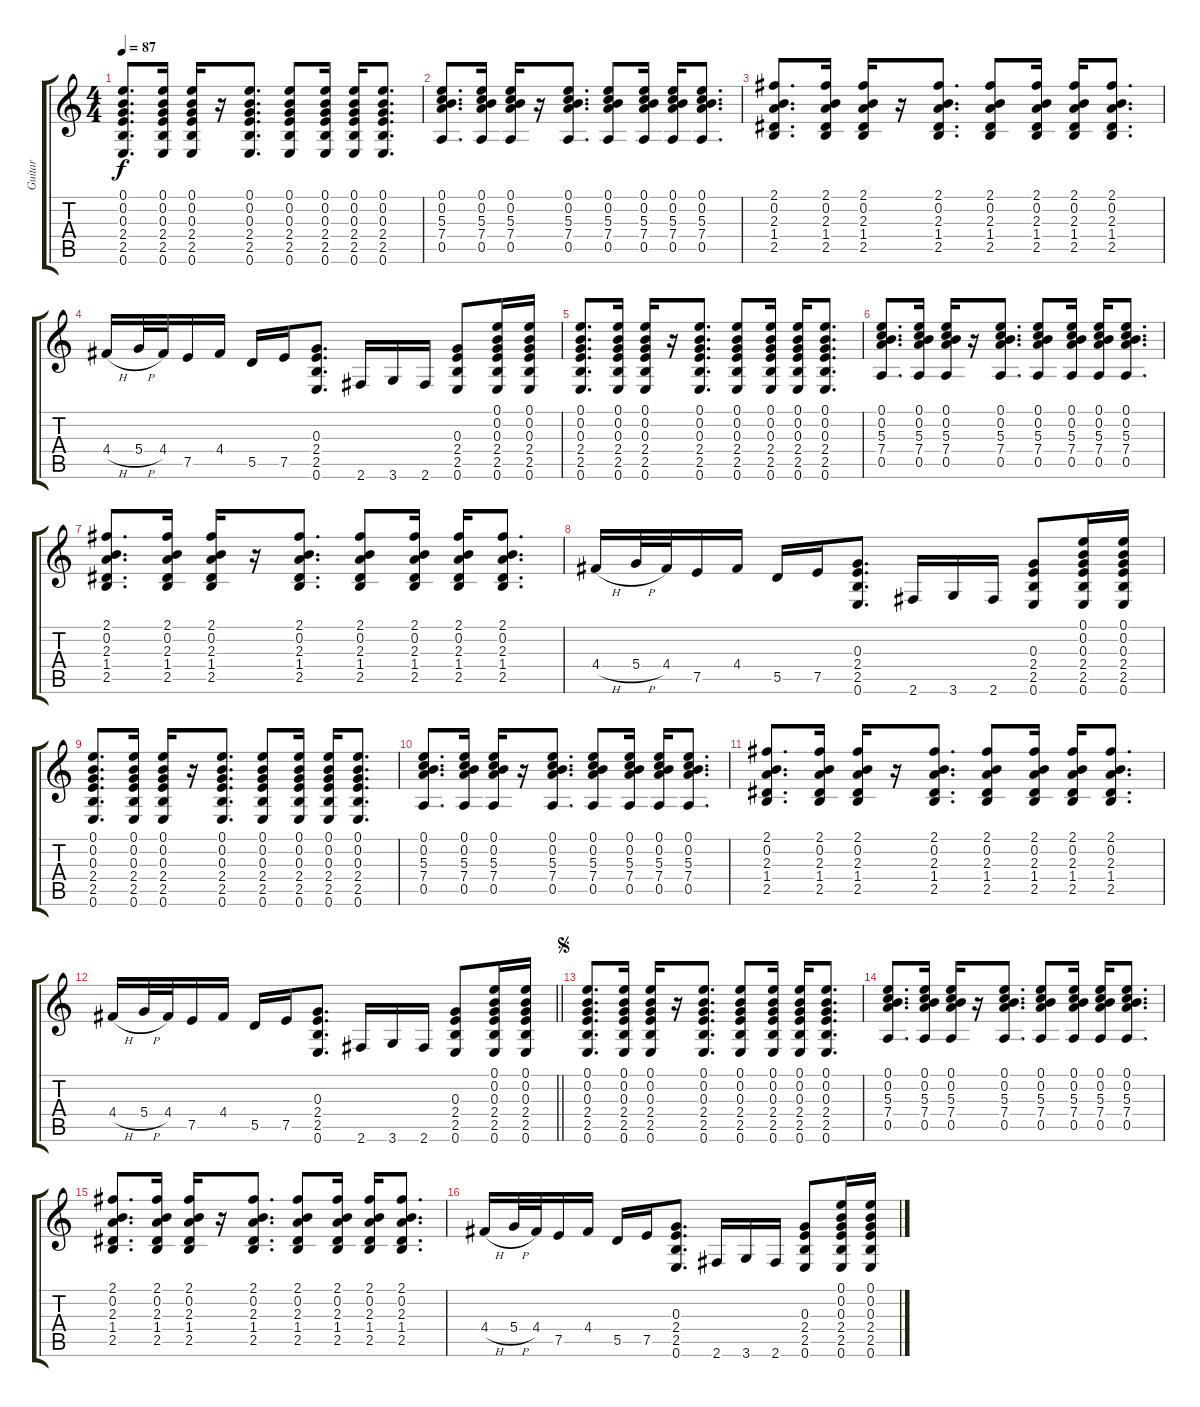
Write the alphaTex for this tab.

\track ("Guitar" "Guitar") {instrument acousticguitarnylon}
\staff {score tabs}
\tuning (E4 B3 G3 D3 A2 E2) {hide}
\ts (4 4)
\tempo 87
\clef g2
\ks c
(0.1 0.2 0.3 2.4 2.5 0.6).8{d dy f volume 0 instrument acousticguitarnylon} (0.1 0.2 0.3 2.4 2.5 0.6).16{volume 5} (0.1 0.2 0.3 2.4 2.5 0.6).16 r.16 (0.1 0.2 0.3 2.4 2.5 0.6).8{d} (0.1 0.2 0.3 2.4 2.5 0.6).8 (0.1 0.2 0.3 2.4 2.5 0.6).16 (0.1 0.2 0.3 2.4 2.5 0.6).16 (0.1 0.2 0.3 2.4 2.5 0.6).8{d} |
(0.1 0.2 5.3 7.4 0.5).8{d} (0.1 0.2 5.3 7.4 0.5).16 (0.1 0.2 5.3 7.4 0.5).16 r.16 (0.1 0.2 5.3 7.4 0.5).8{d} (0.1 0.2 5.3 7.4 0.5).8 (0.1 0.2 5.3 7.4 0.5).16 (0.1 0.2 5.3 7.4 0.5).16 (0.1 0.2 5.3 7.4 0.5).8{d} |
(2.1 0.2 2.3 1.4 2.5).8{d volume 8} (2.1 0.2 2.3 1.4 2.5).16 (2.1 0.2 2.3 1.4 2.5).16 r.16 (2.1 0.2 2.3 1.4 2.5).8{d} (2.1 0.2 2.3 1.4 2.5).8 (2.1 0.2 2.3 1.4 2.5).16 (2.1 0.2 2.3 1.4 2.5).16 (2.1 0.2 2.3 1.4 2.5).8{d} |
4.4{h}.16 5.4{h}.32 4.4.32 7.5.16 4.4.16 5.5.16 7.5.16 (0.3 2.4 2.5 0.6).8{d} 2.6.16 3.6.16 2.6.16 (0.3 2.4 2.5 0.6).8 (0.1 0.2 0.3 2.4 2.5 0.6).16 (0.1 0.2 0.3 2.4 2.5 0.6).16 |
(0.1 0.2 0.3 2.4 2.5 0.6).8{d volume 10} (0.1 0.2 0.3 2.4 2.5 0.6).16 (0.1 0.2 0.3 2.4 2.5 0.6).16 r.16 (0.1 0.2 0.3 2.4 2.5 0.6).8{d} (0.1 0.2 0.3 2.4 2.5 0.6).8 (0.1 0.2 0.3 2.4 2.5 0.6).16 (0.1 0.2 0.3 2.4 2.5 0.6).16 (0.1 0.2 0.3 2.4 2.5 0.6).8{d} |
(0.1 0.2 5.3 7.4 0.5).8{d} (0.1 0.2 5.3 7.4 0.5).16 (0.1 0.2 5.3 7.4 0.5).16 r.16 (0.1 0.2 5.3 7.4 0.5).8{d} (0.1 0.2 5.3 7.4 0.5).8 (0.1 0.2 5.3 7.4 0.5).16 (0.1 0.2 5.3 7.4 0.5).16 (0.1 0.2 5.3 7.4 0.5).8{d} |
(2.1 0.2 2.3 1.4 2.5).8{d volume 14} (2.1 0.2 2.3 1.4 2.5).16 (2.1 0.2 2.3 1.4 2.5).16 r.16 (2.1 0.2 2.3 1.4 2.5).8{d} (2.1 0.2 2.3 1.4 2.5).8 (2.1 0.2 2.3 1.4 2.5).16 (2.1 0.2 2.3 1.4 2.5).16 (2.1 0.2 2.3 1.4 2.5).8{d} |
4.4{h}.16 5.4{h}.32 4.4.32 7.5.16 4.4.16 5.5.16 7.5.16 (0.3 2.4 2.5 0.6).8{d} 2.6.16 3.6.16 2.6.16 (0.3 2.4 2.5 0.6).8 (0.1 0.2 0.3 2.4 2.5 0.6).16 (0.1 0.2 0.3 2.4 2.5 0.6).16 |
(0.1 0.2 0.3 2.4 2.5 0.6).8{d} (0.1 0.2 0.3 2.4 2.5 0.6).16 (0.1 0.2 0.3 2.4 2.5 0.6).16 r.16 (0.1 0.2 0.3 2.4 2.5 0.6).8{d} (0.1 0.2 0.3 2.4 2.5 0.6).8 (0.1 0.2 0.3 2.4 2.5 0.6).16 (0.1 0.2 0.3 2.4 2.5 0.6).16 (0.1 0.2 0.3 2.4 2.5 0.6).8{d} |
(0.1 0.2 5.3 7.4 0.5).8{d} (0.1 0.2 5.3 7.4 0.5).16 (0.1 0.2 5.3 7.4 0.5).16 r.16 (0.1 0.2 5.3 7.4 0.5).8{d} (0.1 0.2 5.3 7.4 0.5).8 (0.1 0.2 5.3 7.4 0.5).16 (0.1 0.2 5.3 7.4 0.5).16 (0.1 0.2 5.3 7.4 0.5).8{d} |
(2.1 0.2 2.3 1.4 2.5).8{d} (2.1 0.2 2.3 1.4 2.5).16 (2.1 0.2 2.3 1.4 2.5).16 r.16 (2.1 0.2 2.3 1.4 2.5).8{d} (2.1 0.2 2.3 1.4 2.5).8 (2.1 0.2 2.3 1.4 2.5).16 (2.1 0.2 2.3 1.4 2.5).16 (2.1 0.2 2.3 1.4 2.5).8{d} |
\barLineRight lightlight
4.4{h}.16 5.4{h}.32 4.4.32 7.5.16 4.4.16 5.5.16 7.5.16 (0.3 2.4 2.5 0.6).8{d} 2.6.16 3.6.16 2.6.16 (0.3 2.4 2.5 0.6).8 (0.1 0.2 0.3 2.4 2.5 0.6).16 (0.1 0.2 0.3 2.4 2.5 0.6).16 |
\jump segno
(0.1 0.2 0.3 2.4 2.5 0.6).8{d} (0.1 0.2 0.3 2.4 2.5 0.6).16 (0.1 0.2 0.3 2.4 2.5 0.6).16 r.16 (0.1 0.2 0.3 2.4 2.5 0.6).8{d} (0.1 0.2 0.3 2.4 2.5 0.6).8 (0.1 0.2 0.3 2.4 2.5 0.6).16 (0.1 0.2 0.3 2.4 2.5 0.6).16 (0.1 0.2 0.3 2.4 2.5 0.6).8{d} |
(0.1 0.2 5.3 7.4 0.5).8{d} (0.1 0.2 5.3 7.4 0.5).16 (0.1 0.2 5.3 7.4 0.5).16 r.16 (0.1 0.2 5.3 7.4 0.5).8{d} (0.1 0.2 5.3 7.4 0.5).8 (0.1 0.2 5.3 7.4 0.5).16 (0.1 0.2 5.3 7.4 0.5).16 (0.1 0.2 5.3 7.4 0.5).8{d} |
(2.1 0.2 2.3 1.4 2.5).8{d} (2.1 0.2 2.3 1.4 2.5).16 (2.1 0.2 2.3 1.4 2.5).16 r.16 (2.1 0.2 2.3 1.4 2.5).8{d} (2.1 0.2 2.3 1.4 2.5).8 (2.1 0.2 2.3 1.4 2.5).16 (2.1 0.2 2.3 1.4 2.5).16 (2.1 0.2 2.3 1.4 2.5).8{d} |
4.4{h}.16 5.4{h}.32 4.4.32 7.5.16 4.4.16 5.5.16 7.5.16 (0.3 2.4 2.5 0.6).8{d} 2.6.16 3.6.16 2.6.16 (0.3 2.4 2.5 0.6).8 (0.1 0.2 0.3 2.4 2.5 0.6).16 (0.1 0.2 0.3 2.4 2.5 0.6).16
